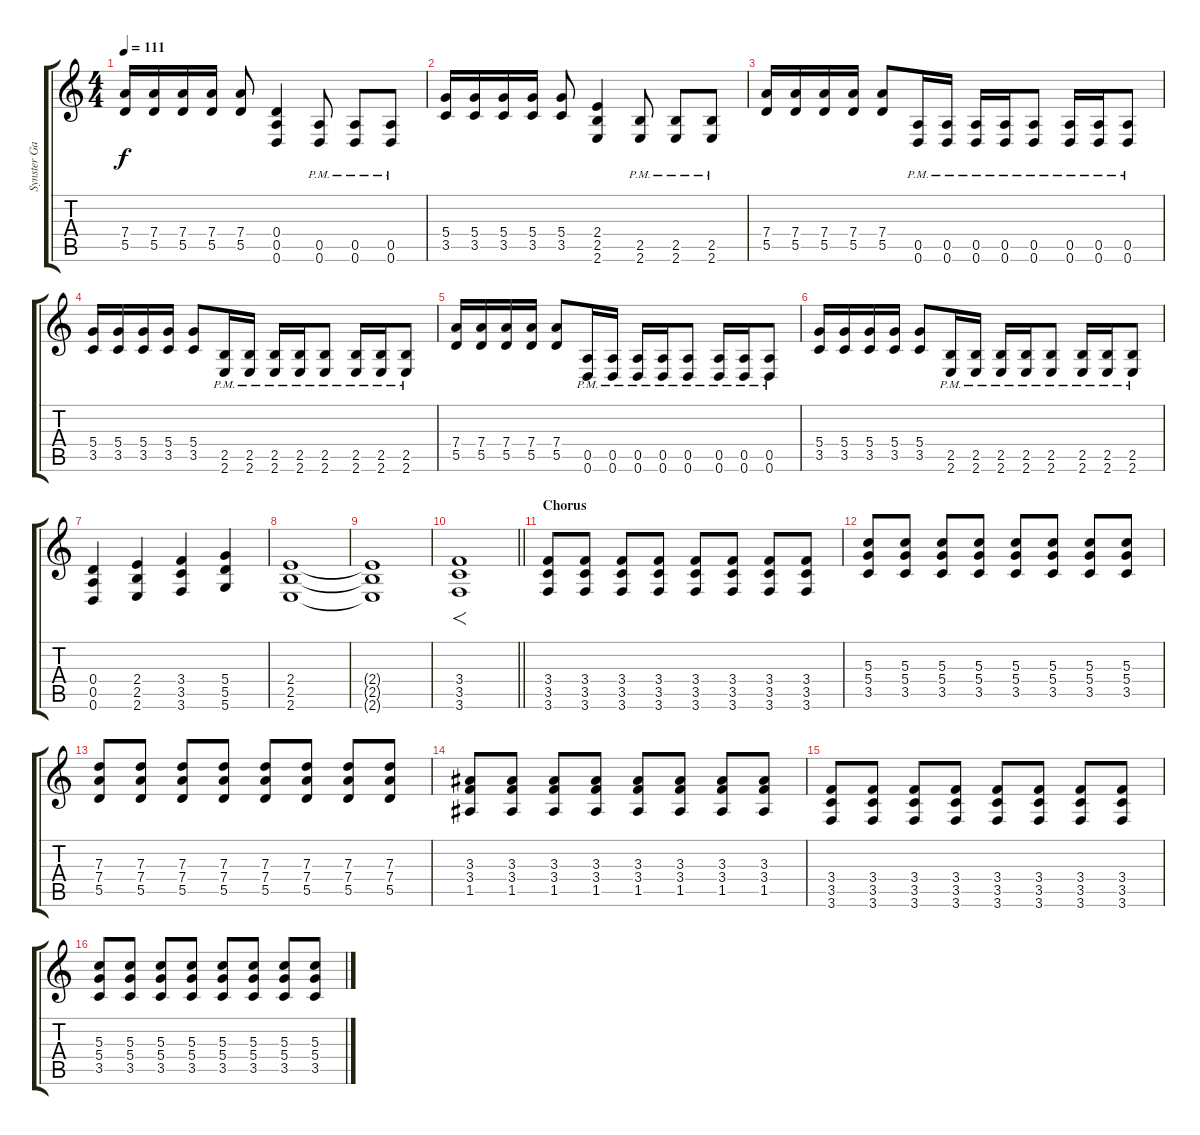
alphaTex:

\track ("Synster Gates" "Synster Ga") {instrument distortionguitar}
\staff {score tabs}
\tuning (E4 B3 G3 D3 A2 D2) {hide}
\ts (4 4)
\tempo 111
\clef g2
\ks c
(7.4 5.5).16{dy f volume 13 balance 16} (7.4 5.5).16 (7.4 5.5).16 (7.4 5.5).16 (7.4 5.5).8 (0.4 0.5 0.6).4 (0.5{pm} 0.6{pm}).8 (0.5{pm} 0.6{pm}).8 (0.5{pm} 0.6{pm}).8 |
(5.4 3.5).16 (5.4 3.5).16 (5.4 3.5).16 (5.4 3.5).16 (5.4 3.5).8 (2.4 2.5 2.6).4 (2.5{pm} 2.6{pm}).8 (2.5{pm} 2.6{pm}).8 (2.5{pm} 2.6{pm}).8 |
(7.4 5.5).16 (7.4 5.5).16 (7.4 5.5).16 (7.4 5.5).16 (7.4 5.5).8 (0.5{pm} 0.6{pm}).16 (0.5{pm} 0.6{pm}).16 (0.5{pm} 0.6{pm}).16 (0.5{pm} 0.6{pm}).16 (0.5{pm} 0.6{pm}).8 (0.5{pm} 0.6{pm}).16 (0.5{pm} 0.6{pm}).16 (0.5{pm} 0.6{pm}).8 |
(5.4 3.5).16 (5.4 3.5).16 (5.4 3.5).16 (5.4 3.5).16 (5.4 3.5).8 (2.5{pm} 2.6{pm}).16 (2.5{pm} 2.6{pm}).16 (2.5{pm} 2.6{pm}).16 (2.5{pm} 2.6{pm}).16 (2.5{pm} 2.6{pm}).8 (2.5{pm} 2.6{pm}).16 (2.5{pm} 2.6{pm}).16 (2.5{pm} 2.6{pm}).8 |
(7.4 5.5).16 (7.4 5.5).16 (7.4 5.5).16 (7.4 5.5).16 (7.4 5.5).8 (0.5{pm} 0.6{pm}).16 (0.5{pm} 0.6{pm}).16 (0.5{pm} 0.6{pm}).16 (0.5{pm} 0.6{pm}).16 (0.5{pm} 0.6{pm}).8 (0.5{pm} 0.6{pm}).16 (0.5{pm} 0.6{pm}).16 (0.5{pm} 0.6{pm}).8 |
(5.4 3.5).16 (5.4 3.5).16 (5.4 3.5).16 (5.4 3.5).16 (5.4 3.5).8 (2.5{pm} 2.6{pm}).16 (2.5{pm} 2.6{pm}).16 (2.5{pm} 2.6{pm}).16 (2.5{pm} 2.6{pm}).16 (2.5{pm} 2.6{pm}).8 (2.5{pm} 2.6{pm}).16 (2.5{pm} 2.6{pm}).16 (2.5{pm} 2.6{pm}).8 |
(0.4 0.5 0.6).4 (2.4 2.5 2.6).4 (3.4 3.5 3.6).4 (5.4 5.5 5.6).4 |
(2.4 2.5 2.6).1{volume 4} |
(2.4{t} 2.5{t} 2.6{t}).1 |
\barLineRight lightlight
(3.4 3.5 3.6).1{f volume 13} |
\section ("" "Chorus")
(3.4 3.5 3.6).8 (3.4 3.5 3.6).8 (3.4 3.5 3.6).8 (3.4 3.5 3.6).8 (3.4 3.5 3.6).8 (3.4 3.5 3.6).8 (3.4 3.5 3.6).8 (3.4 3.5 3.6).8 |
(5.3 5.4 3.5).8 (5.3 5.4 3.5).8 (5.3 5.4 3.5).8 (5.3 5.4 3.5).8 (5.3 5.4 3.5).8 (5.3 5.4 3.5).8 (5.3 5.4 3.5).8 (5.3 5.4 3.5).8 |
(7.3 7.4 5.5).8 (7.3 7.4 5.5).8 (7.3 7.4 5.5).8 (7.3 7.4 5.5).8 (7.3 7.4 5.5).8 (7.3 7.4 5.5).8 (7.3 7.4 5.5).8 (7.3 7.4 5.5).8 |
(3.3 3.4 1.5).8 (3.3 3.4 1.5).8 (3.3 3.4 1.5).8 (3.3 3.4 1.5).8 (3.3 3.4 1.5).8 (3.3 3.4 1.5).8 (3.3 3.4 1.5).8 (3.3 3.4 1.5).8 |
(3.4 3.5 3.6).8 (3.4 3.5 3.6).8 (3.4 3.5 3.6).8 (3.4 3.5 3.6).8 (3.4 3.5 3.6).8 (3.4 3.5 3.6).8 (3.4 3.5 3.6).8 (3.4 3.5 3.6).8 |
(5.3 5.4 3.5).8 (5.3 5.4 3.5).8 (5.3 5.4 3.5).8 (5.3 5.4 3.5).8 (5.3 5.4 3.5).8 (5.3 5.4 3.5).8 (5.3 5.4 3.5).8 (5.3 5.4 3.5).8
